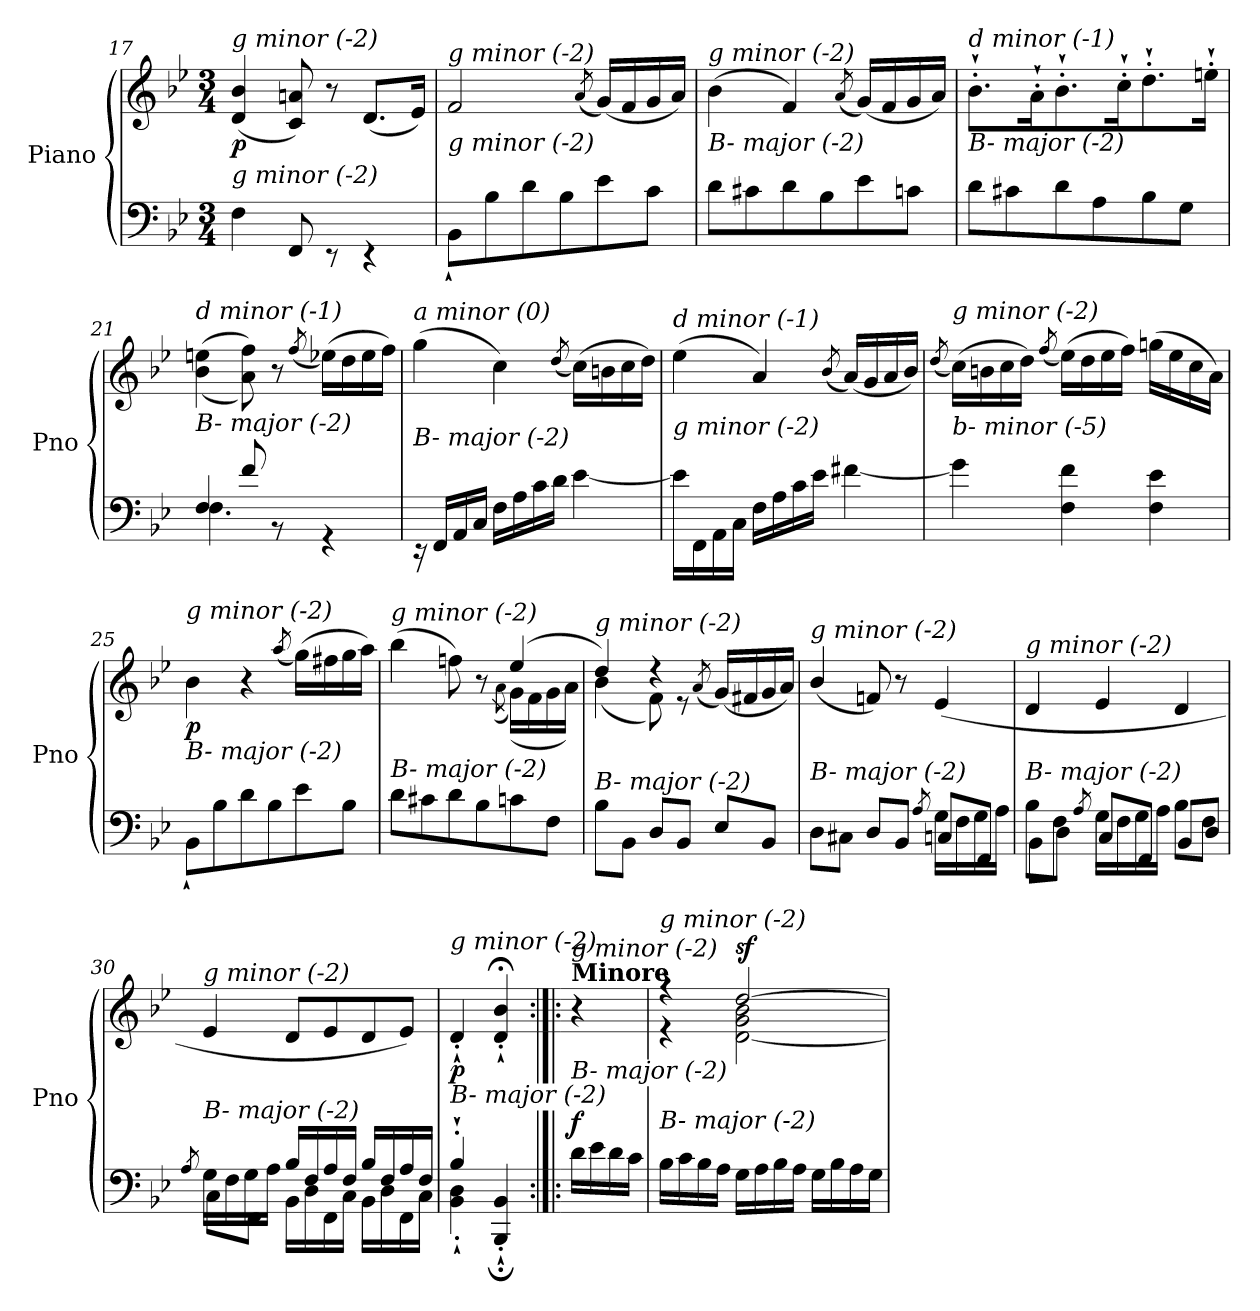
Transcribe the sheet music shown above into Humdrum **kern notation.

**kern	**kern	**dynam
*part1	*part1	*part1
*staff2	*staff1	*staff1/2
*I"Piano	*	*
*I'Pno	*	*
*clefF4	*clefG2	*
*k[b-e-]	*k[b-e-]	*
*M3/4	*M3/4	*
=17	=17	=17
*^	*	*
!	!	!LO:TX:i:t=g minor (-2)	!
!LO:TX:i:t=g minor (-2)	!	!	!
!	!	!	!LO:DY:b
2.ryy	4F\	(<4d/ 4b-/	p
.	8FF/	8c/ 8an/)	.
.	8r	8r	.
.	4r	(<8.d/L	.
.	.	16e-/Jk)	.
!!LO:PB:g=z
=18	=18	=18	=18
!	!	!LO:TX:i:t=g minor (-2)	!
!LO:TX:i:t=g minor (-2)	!	!	!
2.ryy	8BB-`\L	2f/	.
.	8B-\	.	.
.	8d\	.	.
.	8B-\	.	.
.	.	(<8qa/	.
.	8e-\	(<16g/LL)	.
.	.	16f/	.
.	8c\J	16g/	.
.	.	16a/JJ)	.
!!LO:LB:g=z
=19	=19	=19	=19
!	!	!LO:TX:i:t=g minor (-2)	!
!LO:TX:i:t=B- major (-2)	!	!	!
2.ryy	8d\L	(>4b-\	.
.	8c#X\	.	.
.	8d\	4f/)	.
.	8B-\	.	.
.	.	(<8qa/	.
.	8e-\	(<16g/LL)	.
.	.	16f/	.
.	8cn\J	16g/	.
.	.	16a/JJ)	.
=20	=20	=20	=20
!	!	!LO:TX:i:t=d minor (-1)	!
!LO:TX:i:t=B- major (-2)	!	!	!
2.ryy	8d\L	8.b-'`\L	.
.	8c#X\	.	.
.	.	16a'`\K	.
.	8d\	8.b-'`\	.
.	8A\	.	.
.	.	16cc'`\K	.
.	8B-\	8.dd'`\	.
.	8G\J	.	.
.	.	16een'`\Jk	.
=21	=21	=21	=21
*	*^	*^	*
!	!	!	!LO:TX:i:t=d minor (-1)	!	!
!LO:TX:i:t=B- major (-2)	!	!	!	!	!
2.ryy	4F/	4.F\	(>(>4b-\ 4een\	4.ryy	.
.	8f/	.	8a\ 8ff\))	.	.
.	8r	4.ryy	8r	4.ryy	.
.	.	.	(<8qff/	.	.
.	4r	.	(>16ee-X\LL)	.	.
.	.	.	16dd\	.	.
.	.	.	16ee-\	.	.
.	.	.	16ff\JJ)	.	.
*	*v	*v	*	*	*
*	*	*v	*v	*
=22	=22	=22	=22
!	!	!LO:TX:i:t=a minor (0)	!
!LO:TX:i:t=B- major (-2)	!	!	!
!	!	!	!LO:DY:b
2.ryy	16r	(>4gg\	other-dynamics
.	16FF/LL	.	.
.	16AA/	.	.
.	16C/JJ	.	.
.	16F\LL	4cc\)	.
.	16A\	.	.
.	16c\	.	.
.	16d\JJ	.	.
.	.	(<8qdd/	.
.	[4e-\	(>16cc\LL)	.
.	.	16bn\	.
.	.	16cc\	.
.	.	16dd\JJ)	.
!!LO:PB:g=z
=23	=23	=23	=23
!	!	!LO:TX:i:t=d minor (-1)	!
!LO:TX:i:t=g minor (-2)	!	!	!
2.ryy	16e-\LL]	(>4ee-\	.
.	16FF\	.	.
.	16AA\	.	.
.	16C\JJ	.	.
.	16F\LL	4a/)	.
.	16A\	.	.
.	16c\	.	.
.	16e-\JJ	.	.
.	.	(<8qb-/	.
.	[4f#Xi\	(<16a/LL)	.
.	.	16g/	.
.	.	16a/	.
.	.	16b-/JJ)	.
=24	=24	=24	=24
.	.	(<8qdd/	.
!	!	!LO:TX:i:t=g minor (-2)	!
!LO:TX:i:t=b- minor (-5)	!	!	!
2.ryy	4g-\]	(>16cc\LL)	.
.	.	16bn\	.
.	.	16cc\	.
.	.	16dd\JJ)	.
.	.	(<8qff/	.
.	4F\ 4f\	(>16ee-\LL)	.
.	.	16dd\	.
.	.	16ee-\	.
.	.	16ff\JJ)	.
.	4F\ 4e-\	(>16ggn\LL	.
.	.	16ee-\	.
.	.	16cc\	.
.	.	16a\JJ)	.
=25	=25	=25	=25
!	!	!LO:TX:i:t=g minor (-2)	!
!LO:TX:i:t=B- major (-2)	!	!	!
!	!	!	!LO:DY:b
2.ryy	8BB-`\L	4b-\	p
.	8B-\	.	.
.	8d\	4r	.
.	8B-\	.	.
.	.	(<8qaa/	.
.	8e-\	(>16gg\LL)	.
.	.	16ff#X\	.
.	8B-\J	16gg\	.
.	.	16aa\JJ)	.
!!LO:LB:g=z
=26	=26	=26	=26
*	*^	*^	*
!	!	!	!LO:TX:i:t=g minor (-2)	!	!
!LO:TX:i:t=B- major (-2)	!	!	!	!	!
2ryy	2.ryy	8d\L	(>4bb-\	2ryy	.
.	.	8c#X\	.	.	.
.	.	8d\	8ffn\)	.	.
.	.	8B-\	8r	.	.
.	.	.	.	(>8qa\	.
4ryy	.	8cn\	(>4ee-/	(>16g\LL)	.
.	.	.	.	16f\	.
.	.	8F\J	.	16g\	.
.	.	.	.	16a\JJ)	.
!!LO:LB:g=z	!!
=27	=27	=27	=27	=27	=27
!	!	!	!LO:TX:i:t=g minor (-2)	!	!
!LO:TX:i:t=B- major (-2)	!	!	!	!	!
2ryy	2.ryy	8B-\L	4dd/)	(<4b-\	.
.	.	8BB-\J	.	.	.
.	.	8D/L	4r	8f\)	.
.	.	8BB-/J	.	8r	.
.	.	.	(<8qa/	.	.
4ryy	.	8E-/L	(>16g/LL)	4ryy	.
.	.	.	16f#X/	.	.
.	.	8BB-/J	16g/	.	.
.	.	.	16a/JJ)	.	.
*	*v	*v	*	*	*
*	*	*v	*v	*
=28	=28	=28	=28
!	!	!LO:TX:i:t=g minor (-2)	!
!LO:TX:i:t=B- major (-2)	!	!	!
2ryy	8D\L	(<4b-/	.
.	8C#X\J	.	.
.	8D/L	8fn/)	.
.	8BB-/J	8r	.
8qA/	.	.	.
16G\LL	8Cn/L	(>4e-/	.
16F\	.	.	.
16G\	8FF/J	.	.
16A\JJ	.	.	.
=29	=29	=29	=29
!	!	!LO:TX:i:t=g minor (-2)	!
!LO:TX:i:t=B- major (-2)	!	!	!
8B-\L	8BB-\L	4d/	.
8F\J	8D\J	.	.
8qA/	.	.	.
16G\LL	8C/L	4e-/	.
16F\	.	.	.
16G\	8FF/J	.	.
16A\JJ	.	.	.
8B-\L	8BB-/L	4d/	.
8F\J	8D/J	.	.
=30	=30	=30	=30
8qA/	.	.	.
!	!	!LO:TX:i:t=g minor (-2)	!
!LO:TX:i:t=B- major (-2)	!	!	!
16G\LL	8C\L	4e-/	.
16F\	.	.	.
16G\	8FF\J	.	.
16A\JJ	.	.	.
16B-/LL	16BB-\LL	8d/L	.
16F/	16D\	.	.
16A/	16FF\	8e-/	.
16F/JJ	16C\JJ	.	.
16B-/LL	16BB-\LL	8d/	.
16F/	16D\	.	.
16A/	16FF\	8e-/J)	.
16F/JJ	16C\JJ	.	.
=31	=31	=31	=31
!	!	!LO:TX:i:t=g minor (-2)	!
!LO:TX:i:t=B- major (-2)	!	!	!
!	!	!	!LO:DY:b
4B-'`/	4BB-\'` 4D\'`	4d'`/	p
4ryy	4BBB-/;'` 4BB-/;'`	4d/;<'` 4b-/;<'`	.
!!LO:LB:g=z
=32:|!|:	=32:|!|:	=32:|!|:	=32:|!|:
!	!	!LO:TX:a:B:t=Minore	!
!	!	!LO:TX:i:t=g minor (-2)	!
!LO:TX:i:t=B- major (-2)	!	!	!
!	!	!	!LO:DY:a=2
4ryy	16d\LL	4r	f
.	16e-\	.	.
.	16d\	.	.
.	16c\JJ	.	.
=33	=33	=33	=33
*	*	*^	*
!	!	!LO:TX:i:t=g minor (-2)	!	!
!LO:TX:i:t=B- major (-2)	!	!	!	!
2.ryy	16B-\LL	4r	4r	.
.	16c\	.	.	.
.	16B-\	.	.	.
.	16A\JJ	.	.	.
!	!	!	!	!LO:DY:a
.	16G\LL	[2dd/	[2d\ 2g\ 2b-\	sf
.	16A\	.	.	.
.	16B-\	.	.	.
.	16A\JJ	.	.	.
.	16G\LL	.	.	.
.	16B-\	.	.	.
.	16A\	.	.	.
.	16G\JJ	.	.	.
*v	*v	*	*	*
*	*v	*v	*
=	=	=
*-	*-	*-
